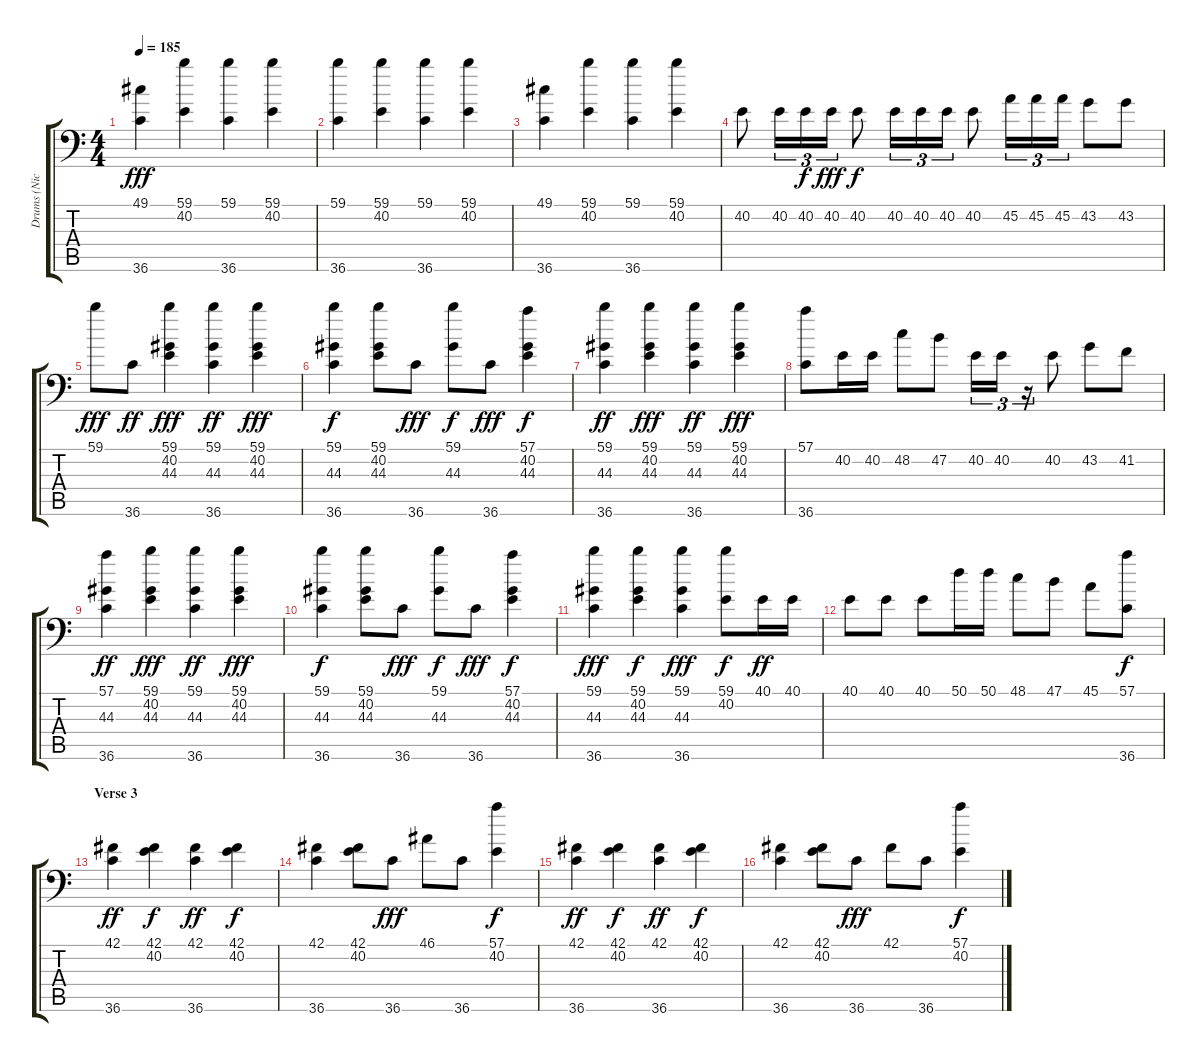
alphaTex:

\track ("Drums (Nicko McBrain" "Drums (Nic") {instrument acousticgrandpiano}
\staff {score tabs}
\tuning (C-1 C-1 C-1 C-1 C-1 C-1) {hide}
\ts (4 4)
\tempo 185
\clef f4
\ks c
(49.1 36.6).4{dy fff} (59.1 40.2).4 (59.1 36.6).4 (59.1 40.2).4 |
(59.1 36.6).4 (59.1 40.2).4 (59.1 36.6).4 (59.1 40.2).4 |
(49.1 36.6).4 (59.1 40.2).4 (59.1 36.6).4 (59.1 40.2).4 |
40.2.8 40.2.16{tu (3 2)} 40.2.16{tu (3 2) dy f} 40.2.16{tu (3 2) dy fff} 40.2.8{dy f} 40.2.16{tu (3 2)} 40.2.16{tu (3 2)} 40.2.16{tu (3 2)} 40.2.8 45.2.16{tu (3 2)} 45.2.16{tu (3 2)} 45.2.16{tu (3 2)} 43.2.8 43.2.8 |
59.1.8{dy fff} 36.6.8{dy ff} (59.1 40.2 44.3).4{dy fff} (59.1 44.3 36.6).4{dy ff} (59.1 40.2 44.3).4{dy fff} |
(59.1 44.3 36.6).4{dy f} (59.1 40.2 44.3).8 36.6.8{dy fff} (59.1 44.3).8{dy f} 36.6.8{dy fff} (57.1 40.2 44.3).4{dy f} |
(59.1 44.3 36.6).4{dy ff} (59.1 40.2 44.3).4{dy fff} (59.1 44.3 36.6).4{dy ff} (59.1 40.2 44.3).4{dy fff} |
(57.1 36.6).8 40.2.16 40.2.16 48.2.8 47.2.8 40.2.16{tu (3 2)} 40.2.16{tu (3 2)} r.16{tu (3 2)} 40.2.8 43.2.8 41.2.8 |
(57.1 44.3 36.6).4{dy ff} (59.1 40.2 44.3).4{dy fff} (59.1 44.3 36.6).4{dy ff} (59.1 40.2 44.3).4{dy fff} |
(59.1 44.3 36.6).4{dy f} (59.1 40.2 44.3).8 36.6.8{dy fff} (59.1 44.3).8{dy f} 36.6.8{dy fff} (57.1 40.2 44.3).4{dy f} |
(59.1 44.3 36.6).4{dy fff} (59.1 40.2 44.3).4{dy f} (59.1 44.3 36.6).4{dy fff} (59.1 40.2).8{dy f} 40.1.16{dy ff} 40.1.16 |
40.1.8 40.1.8 40.1.8 50.1.16 50.1.16 48.1.8 47.1.8 45.1.8 (57.1 36.6).8{dy f} |
\section ("" "Verse 3")
(42.1 36.6).4{dy ff} (42.1 40.2).4{dy f} (42.1 36.6).4{dy ff} (42.1 40.2).4{dy f} |
(42.1 36.6).4 (42.1 40.2).8 36.6.8{dy fff} 46.1.8 36.6.8 (57.1 40.2).4{dy f} |
(42.1 36.6).4{dy ff} (42.1 40.2).4{dy f} (42.1 36.6).4{dy ff} (42.1 40.2).4{dy f} |
(42.1 36.6).4 (42.1 40.2).8 36.6.8{dy fff} 42.1.8 36.6.8 (57.1 40.2).4{dy f}
